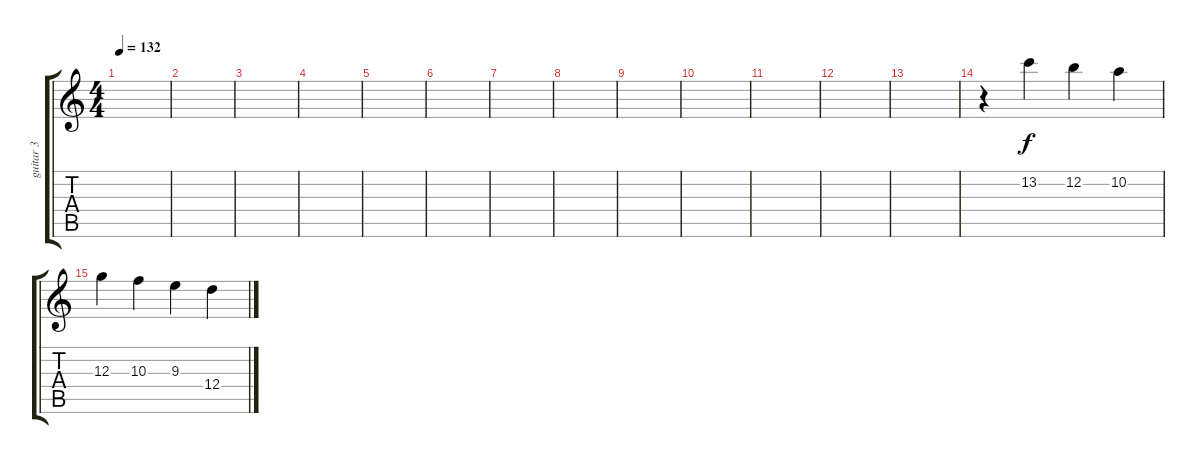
\track ("guitar 3" "guitar 3") {instrument electricguitarjazz}
\staff {score tabs}
\tuning (E4 B3 G3 D3 A2 E2) {hide}
\ts (4 4)
\tempo 132
\clef g2
\ks c
|
|
|
|
|
|
|
|
|
|
|
|
|
r.4 13.2.4 12.2.4 10.2.4 |
12.3.4 10.3.4 9.3.4 12.4.4
